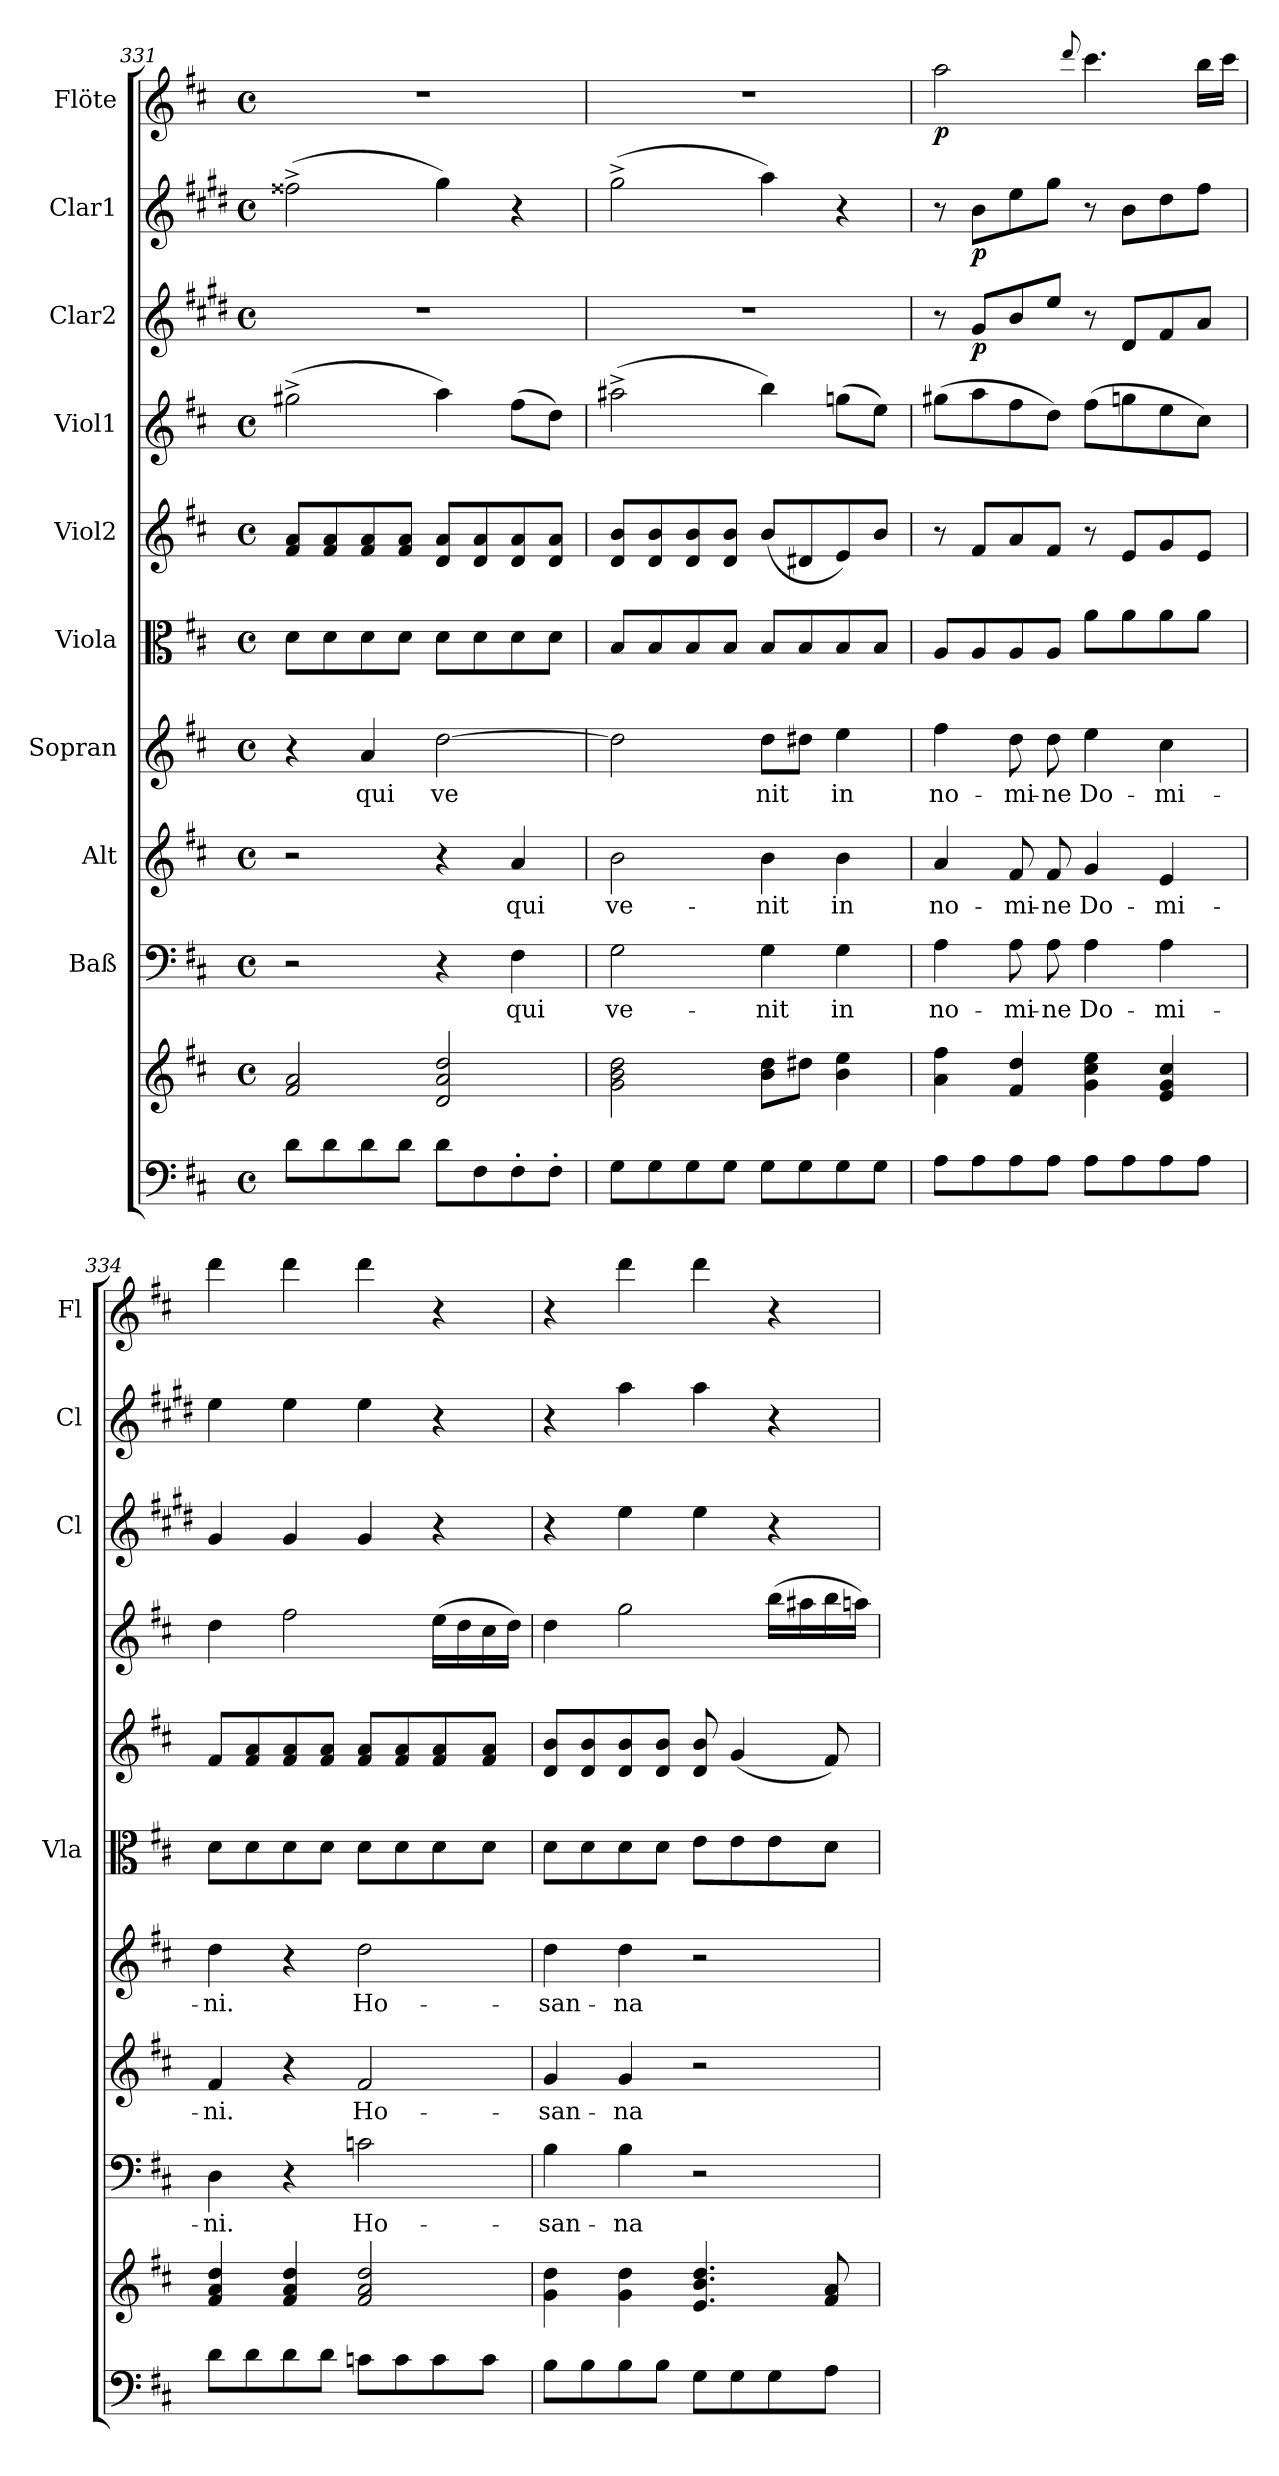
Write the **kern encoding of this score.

**kern	**kern	**kern	**text	**kern	**text	**kern	**text	**kern	**kern	**kern	**kern	**dynam	**kern	**dynam	**kern	**dynam
*part10	*part10	*part9	*part9	*part8	*part8	*part7	*part7	*part6	*part5	*part4	*part3	*part3	*part2	*part2	*part1	*part1
*staff11	*staff10	*staff9	*staff9	*staff8	*staff8	*staff7	*staff7	*staff6	*staff5	*staff4	*staff3	*staff3	*staff2	*staff2	*staff1	*staff1
*	*	*I"Baß	*	*I"Alt	*	*I"Sopran	*	*I"Viola	*I"Viol2	*I"Viol1	*I"Clar2	*	*I"Clar1	*	*I"Flöte	*
*	*	*	*	*	*	*	*	*I'Vla	*	*	*I'Cl	*	*I'Cl	*	*I'Fl	*
*clefF4	*clefG2	*clefF4	*	*clefG2	*	*clefG2	*	*clefC3	*clefG2	*clefG2	*clefG2	*	*clefG2	*	*clefG2	*
*	*	*	*	*	*	*	*	*	*	*	*ITrd1c2	*	*ITrd1c2	*	*	*
*k[f#c#]	*k[f#c#]	*k[f#c#]	*	*k[f#c#]	*	*k[f#c#]	*	*k[f#c#]	*k[f#c#]	*k[f#c#]	*k[f#c#]	*	*k[f#c#]	*	*k[f#c#]	*
*D:	*D:	*D:	*	*D:	*	*D:	*	*D:	*D:	*D:	*D:	*	*D:	*	*D:	*
*M4/4	*M4/4	*M4/4	*	*M4/4	*	*M4/4	*	*M4/4	*M4/4	*M4/4	*M4/4	*	*M4/4	*	*M4/4	*
*met(c)	*met(c)	*met(c)	*	*met(c)	*	*met(c)	*	*met(c)	*met(c)	*met(c)	*met(c)	*	*met(c)	*	*met(c)	*
=331	=331	=331	=331	=331	=331	=331	=331	=331	=331	=331	=331	=331	=331	=331	=331	=331
8d\L	2f#/ 2a/	2r	.	2r	.	4r	.	8d\L	8f#/ 8a/L	(2gg#X^>\	1r	.	(>2ee#X^>\	.	1r	.
8d\	.	.	.	.	.	.	.	8d\	8f#/ 8a/	.	.	.	.	.	.	.
!	!	!	!	!	!	!	!LO:LY:b	!	!	!	!	!	!	!	!	!
8d\	.	.	.	.	.	4a/	qui	8d\	8f#/ 8a/	.	.	.	.	.	.	.
8d\J	.	.	.	.	.	.	.	8d\J	8f#/ 8a/J	.	.	.	.	.	.	.
!	!	!	!	!	!	!	!LO:LY:b	!	!	!	!	!	!	!	!	!
8d\L	2d/ 2a/ 2dd/	4r	.	4r	.	[2dd\	ve	8d\L	8d/ 8a/L	4aa\)	.	.	4ff#\)	.	.	.
8F#\	.	.	.	.	.	.	.	8d\	8d/ 8a/	.	.	.	.	.	.	.
!	!	!	!LO:LY:b	!	!LO:LY:b	!	!	!	!	!	!	!	!	!	!	!
8F#'>\	.	4F#\	qui	4a/	qui	.	.	8d\	8d/ 8a/	(>8ff#\L	.	.	4r	.	.	.
8F#'>\J	.	.	.	.	.	.	.	8d\J	8d/ 8a/J	8dd\J)	.	.	.	.	.	.
=332	=332	=332	=332	=332	=332	=332	=332	=332	=332	=332	=332	=332	=332	=332	=332	=332
!	!	!	!LO:LY:b	!	!LO:LY:b	!	!	!	!	!	!	!	!	!	!	!
8G\L	2g\ 2b\ 2dd\	2G\	ve-	2b\	ve-	2dd\]	.	8B/L	8d/ 8b/L	(2aa#X^>\	1r	.	(2ff#^>\	.	1r	.
8G\	.	.	.	.	.	.	.	8B/	8d/ 8b/	.	.	.	.	.	.	.
8G\	.	.	.	.	.	.	.	8B/	8d/ 8b/	.	.	.	.	.	.	.
8G\J	.	.	.	.	.	.	.	8B/J	8d/ 8b/J	.	.	.	.	.	.	.
!	!	!	!LO:LY:b	!	!LO:LY:b	!	!LO:LY:b	!	!	!	!	!	!	!	!	!
8G\L	8b\ 8dd\L	4G\	-nit	4b\	-nit	8dd\L	nit	8B/L	(<8b/L	4bb\)	.	.	4gg\)	.	.	.
8G\	8dd#X\J	.	.	.	.	8dd#X\J	.	8B/	8d#X/	.	.	.	.	.	.	.
!	!	!	!LO:LY:b	!	!LO:LY:b	!	!LO:LY:b	!	!	!	!	!	!	!	!	!
8G\	4b\ 4ee\	4G\	in	4b\	in	4ee\	in	8B/	8e/)	(>8ggn\L	.	.	4r	.	.	.
8G\J	.	.	.	.	.	.	.	8B/J	8b/J	8ee\J)	.	.	.	.	.	.
!!LO:PB:g=z
=333	=333	=333	=333	=333	=333	=333	=333	=333	=333	=333	=333	=333	=333	=333	=333	=333
!	!	!	!LO:LY:b	!	!LO:LY:b	!	!LO:LY:b	!	!	!	!	!	!	!	!	!LO:DY:b
8A\L	4a\ 4ff#\	4A\	no-	4a/	no-	4ff#\	no-	8A/L	8r	(>8gg#X\L	8r	.	8r	.	2aa\	p
!	!	!	!	!	!	!	!	!	!	!	!	!LO:DY:b	!	!LO:DY:b	!	!
8A\	.	.	.	.	.	.	.	8A/	8f#/L	8aa\	8f#/L	p	8a\L	p	.	.
!	!	!	!LO:LY:b	!	!LO:LY:b	!	!LO:LY:b	!	!	!	!	!	!	!	!	!
8A\	4f#/ 4dd/	8A\	-mi-	8f#/	-mi-	8dd\	-mi-	8A/	8a/	8ff#\	8a/	.	8dd\	.	.	.
!	!	!	!LO:LY:b	!	!LO:LY:b	!	!LO:LY:b	!	!	!	!	!	!	!	!	!
8A\J	.	8A\	-ne	8f#/	-ne	8dd\	-ne	8A/J	8f#/J	8dd\J)	8dd/J	.	8ff#\J	.	.	.
.	.	.	.	.	.	.	.	.	.	.	.	.	.	.	8qqddd/	.
!	!	!	!LO:LY:b	!	!LO:LY:b	!	!LO:LY:b	!	!	!	!	!	!	!	!	!
8A\L	4g\ 4cc#\ 4ee\	4A\	Do-	4g/	Do-	4ee\	Do-	8a\L	8r	(>8ff#\L	8r	.	8r	.	4.ccc#\	.
8A\	.	.	.	.	.	.	.	8a\	8e/L	8ggn\	8c#/L	.	8a\L	.	.	.
!	!	!	!LO:LY:b	!	!LO:LY:b	!	!LO:LY:b	!	!	!	!	!	!	!	!	!
8A\	4e/ 4g/ 4cc#/	4A\	-mi-	4e/	-mi-	4cc#\	-mi-	8a\	8g/	8ee\	8e/	.	8cc#\	.	.	.
8A\J	.	.	.	.	.	.	.	8a\J	8e/J	8cc#\J)	8g/J	.	8ee\J	.	16bb\LL	.
.	.	.	.	.	.	.	.	.	.	.	.	.	.	.	16ccc#\JJ	.
=334	=334	=334	=334	=334	=334	=334	=334	=334	=334	=334	=334	=334	=334	=334	=334	=334
!	!	!	!LO:LY:b	!	!LO:LY:b	!	!LO:LY:b	!	!	!	!	!	!	!	!	!
8d\L	4f#/ 4a/ 4dd/	4D\	-ni.	4f#/	-ni.	4dd\	-ni.	8d\L	8f#/L	4dd\	4f#/	.	4dd\	.	4ddd\	.
8d\	.	.	.	.	.	.	.	8d\	8f#/ 8a/	.	.	.	.	.	.	.
8d\	4f#/ 4a/ 4dd/	4r	.	4r	.	4r	.	8d\	8f#/ 8a/	2ff#\	4f#/	.	4dd\	.	4ddd\	.
8d\J	.	.	.	.	.	.	.	8d\J	8f#/ 8a/J	.	.	.	.	.	.	.
!	!	!	!LO:LY:b	!	!LO:LY:b	!	!LO:LY:b	!	!	!	!	!	!	!	!	!
8cn\L	2f#/ 2a/ 2dd/	2cn\	Ho-	2f#/	Ho-	2dd\	Ho-	8d\L	8f#/ 8a/L	.	4f#/	.	4dd\	.	4ddd\	.
8c\	.	.	.	.	.	.	.	8d\	8f#/ 8a/	.	.	.	.	.	.	.
8c\	.	.	.	.	.	.	.	8d\	8f#/ 8a/	(>16ee\LL	4r	.	4r	.	4r	.
.	.	.	.	.	.	.	.	.	.	16dd\	.	.	.	.	.	.
8c\J	.	.	.	.	.	.	.	8d\J	8f#/ 8a/J	16cc#\	.	.	.	.	.	.
.	.	.	.	.	.	.	.	.	.	16dd\JJ)	.	.	.	.	.	.
=335	=335	=335	=335	=335	=335	=335	=335	=335	=335	=335	=335	=335	=335	=335	=335	=335
!	!	!	!LO:LY:b	!	!LO:LY:b	!	!LO:LY:b	!	!	!	!	!	!	!	!	!
8B\L	4g\ 4dd\	4B\	-san-	4g/	-san-	4dd\	-san-	8d\L	8d/ 8b/L	4dd\	4r	.	4r	.	4r	.
8B\	.	.	.	.	.	.	.	8d\	8d/ 8b/	.	.	.	.	.	.	.
!	!	!	!LO:LY:b	!	!LO:LY:b	!	!LO:LY:b	!	!	!	!	!	!	!	!	!
8B\	4g\ 4dd\	4B\	-na	4g/	-na	4dd\	-na	8d\	8d/ 8b/	2gg\	4dd\	.	4gg\	.	4ddd\	.
8B\J	.	.	.	.	.	.	.	8d\J	8d/ 8b/J	.	.	.	.	.	.	.
8G\L	4.e/ 4.b/ 4.dd/	2r	.	2r	.	2r	.	8e\L	8d/ 8b/	.	4dd\	.	4gg\	.	4ddd\	.
8G\	.	.	.	.	.	.	.	8e\	(<4g/	.	.	.	.	.	.	.
8G\	.	.	.	.	.	.	.	8e\	.	(>16bb\LL	4r	.	4r	.	4r	.
.	.	.	.	.	.	.	.	.	.	16aa#X\	.	.	.	.	.	.
8A\J	8f#/ 8a/	.	.	.	.	.	.	8d\J	8f#/)	16bb\	.	.	.	.	.	.
.	.	.	.	.	.	.	.	.	.	16aan\JJ)	.	.	.	.	.	.
=	=	=	=	=	=	=	=	=	=	=	=	=	=	=	=	=
*-	*-	*-	*-	*-	*-	*-	*-	*-	*-	*-	*-	*-	*-	*-	*-	*-
